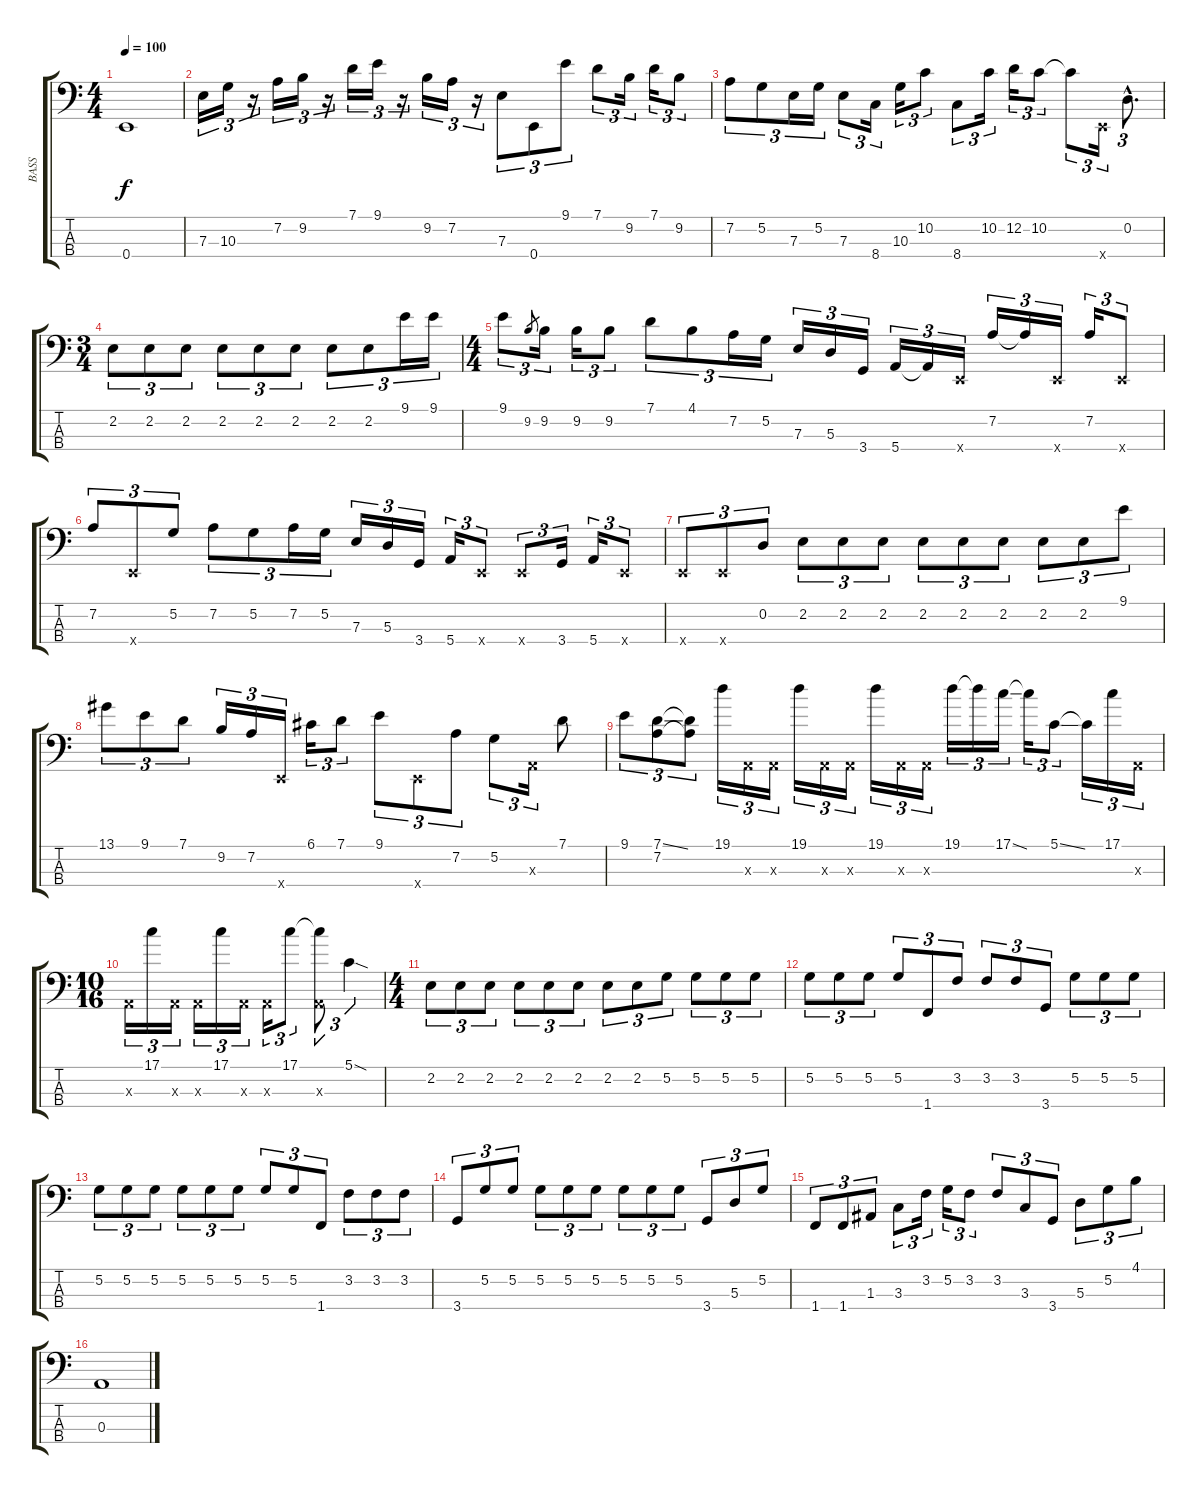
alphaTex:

\track ("BASS" "BASS") {instrument electricbassfinger}
\staff {score tabs}
\tuning (G2 D2 A1 E1) {hide}
\ts (4 4)
\tempo 100
\clef f4
\ks c
0.4.1{dy f} |
7.3.16{tu (3 2) instrument slapbass1} 10.3.16{tu (3 2)} r.16{tu (3 2)} 7.2.16{tu (3 2)} 9.2.16{tu (3 2)} r.16{tu (3 2)} 7.1.16{tu (3 2)} 9.1.16{tu (3 2)} r.16{tu (3 2)} 9.2.16{tu (3 2)} 7.2.16{tu (3 2)} r.16{tu (3 2)} 7.3.8{tu (3 2)} 0.4.8{tu (3 2)} 9.1.8{tu (3 2)} 7.1.8{tu (3 2)} 9.2.16{tu (3 2)} 7.1.16{tu (3 2)} 9.2.8{tu (3 2)} |
7.2.8{tu (3 2)} 5.2.8{tu (3 2)} 7.3.16{tu (3 2)} 5.2.16{tu (3 2)} 7.3.8{tu (3 2)} 8.4.16{tu (3 2)} 10.3.16{tu (3 2)} 10.2.8{tu (3 2)} 8.4.8{tu (3 2)} 10.2.16{tu (3 2)} 12.2.16{tu (3 2)} 10.2.8{tu (3 2)} 10.2{t}.8{tu (3 2)} 0.4{x}.16{tu (3 2)} 0.2{hac}.8{d tu (3 2)} |
\ts (3 4)
2.2.8{tu (3 2)} 2.2.8{tu (3 2)} 2.2.8{tu (3 2)} 2.2.8{tu (3 2)} 2.2.8{tu (3 2)} 2.2.8{tu (3 2)} 2.2.8{tu (3 2)} 2.2.8{tu (3 2)} 9.1.16{tu (3 2)} 9.1.16{tu (3 2)} |
\ts (4 4)
9.1.8{tu (3 2)} 9.2.8{gr} 9.2.16{tu (3 2)} 9.2.16{tu (3 2)} 9.2.8{tu (3 2)} 7.1.8{tu (3 2)} 4.1.8{tu (3 2)} 7.2.16{tu (3 2)} 5.2.16{tu (3 2)} 7.3.16{tu (3 2)} 5.3.16{tu (3 2)} 3.4.16{tu (3 2)} 5.4.16{tu (3 2)} 5.4{t}.16{tu (3 2)} 0.4{x}.16{tu (3 2)} 7.2.16{tu (3 2)} 7.2{t}.16{tu (3 2)} 0.4{x}.16{tu (3 2)} 7.2.16{tu (3 2)} 0.4{x}.8{tu (3 2)} |
7.2.8{tu (3 2)} 0.4{x}.8{tu (3 2)} 5.2.8{tu (3 2)} 7.2.8{tu (3 2)} 5.2.8{tu (3 2)} 7.2.16{tu (3 2)} 5.2.16{tu (3 2)} 7.3.16{tu (3 2)} 5.3.16{tu (3 2)} 3.4.16{tu (3 2)} 5.4.16{tu (3 2)} 0.4{x}.8{tu (3 2)} 0.4{x}.8{tu (3 2)} 3.4.16{tu (3 2)} 5.4.16{tu (3 2)} 0.4{x}.8{tu (3 2)} |
0.4{x}.8{tu (3 2)} 0.4{x}.8{tu (3 2)} 0.2.8{tu (3 2)} 2.2.8{tu (3 2)} 2.2.8{tu (3 2)} 2.2.8{tu (3 2)} 2.2.8{tu (3 2)} 2.2.8{tu (3 2)} 2.2.8{tu (3 2)} 2.2.8{tu (3 2)} 2.2.8{tu (3 2)} 9.1.8{tu (3 2)} |
13.1.8{tu (3 2)} 9.1.8{tu (3 2)} 7.1.8{tu (3 2)} 9.2.16{tu (3 2)} 7.2.16{tu (3 2)} 0.4{x}.16{tu (3 2)} 6.1.16{tu (3 2)} 7.1.8{tu (3 2)} 9.1.8{tu (3 2)} 0.4{x}.8{tu (3 2)} 7.2.8{tu (3 2)} 5.2.8{tu (3 2)} 0.3{x}.16{tu (3 2)} 7.1.8 |
9.1.8{tu (3 2)} (7.1{ss} 7.2).8{tu (3 2)} (7.1{t} 7.2{t}).8{tu (3 2)} 19.1.16{tu (3 2)} 0.3{x}.16{tu (3 2)} 0.3{x}.16{tu (3 2)} 19.1.16{tu (3 2)} 0.3{x}.16{tu (3 2)} 0.3{x}.16{tu (3 2)} 19.1.16{tu (3 2)} 0.3{x}.16{tu (3 2)} 0.3{x}.16{tu (3 2)} 19.1.16{tu (3 2)} 19.1{t}.16{tu (3 2)} 17.1{ss}.16{tu (3 2)} 17.1{t}.16{tu (3 2)} 5.1{ss}.8{tu (3 2)} 5.1{t}.16{tu (3 2)} 17.1.16{tu (3 2)} 0.3{x}.16{tu (3 2)} |
\ts (10 16)
0.3{x}.16{tu (3 2)} 17.1.16{tu (3 2)} 0.3{x}.16{tu (3 2)} 0.3{x}.16{tu (3 2)} 17.1.16{tu (3 2)} 0.3{x}.16{tu (3 2)} 0.3{x}.16{tu (3 2)} 17.1.8{tu (3 2)} (17.1{t} 0.3{x}).8{tu (3 2)} 5.1{sod}.4{tu (3 2)} |
\ts (4 4)
2.2.8{tu (3 2) instrument electricbassfinger} 2.2.8{tu (3 2)} 2.2.8{tu (3 2)} 2.2.8{tu (3 2)} 2.2.8{tu (3 2)} 2.2.8{tu (3 2)} 2.2.8{tu (3 2)} 2.2.8{tu (3 2)} 5.2.8{tu (3 2)} 5.2.8{tu (3 2)} 5.2.8{tu (3 2)} 5.2.8{tu (3 2)} |
5.2.8{tu (3 2)} 5.2.8{tu (3 2)} 5.2.8{tu (3 2)} 5.2.8{tu (3 2)} 1.4.8{tu (3 2)} 3.2.8{tu (3 2)} 3.2.8{tu (3 2)} 3.2.8{tu (3 2)} 3.4.8{tu (3 2)} 5.2.8{tu (3 2)} 5.2.8{tu (3 2)} 5.2.8{tu (3 2)} |
5.2.8{tu (3 2)} 5.2.8{tu (3 2)} 5.2.8{tu (3 2)} 5.2.8{tu (3 2)} 5.2.8{tu (3 2)} 5.2.8{tu (3 2)} 5.2.8{tu (3 2)} 5.2.8{tu (3 2)} 1.4.8{tu (3 2)} 3.2.8{tu (3 2)} 3.2.8{tu (3 2)} 3.2.8{tu (3 2)} |
3.4.8{tu (3 2)} 5.2.8{tu (3 2)} 5.2.8{tu (3 2)} 5.2.8{tu (3 2)} 5.2.8{tu (3 2)} 5.2.8{tu (3 2)} 5.2.8{tu (3 2)} 5.2.8{tu (3 2)} 5.2.8{tu (3 2)} 3.4.8{tu (3 2)} 5.3.8{tu (3 2)} 5.2.8{tu (3 2)} |
1.4.8{tu (3 2)} 1.4.8{tu (3 2)} 1.3.8{tu (3 2)} 3.3.8{tu (3 2)} 3.2.16{tu (3 2)} 5.2.16{tu (3 2)} 3.2.8{tu (3 2)} 3.2.8{tu (3 2)} 3.3.8{tu (3 2)} 3.4.8{tu (3 2)} 5.3.8{tu (3 2)} 5.2.8{tu (3 2)} 4.1.8{tu (3 2)} |
0.3.1
